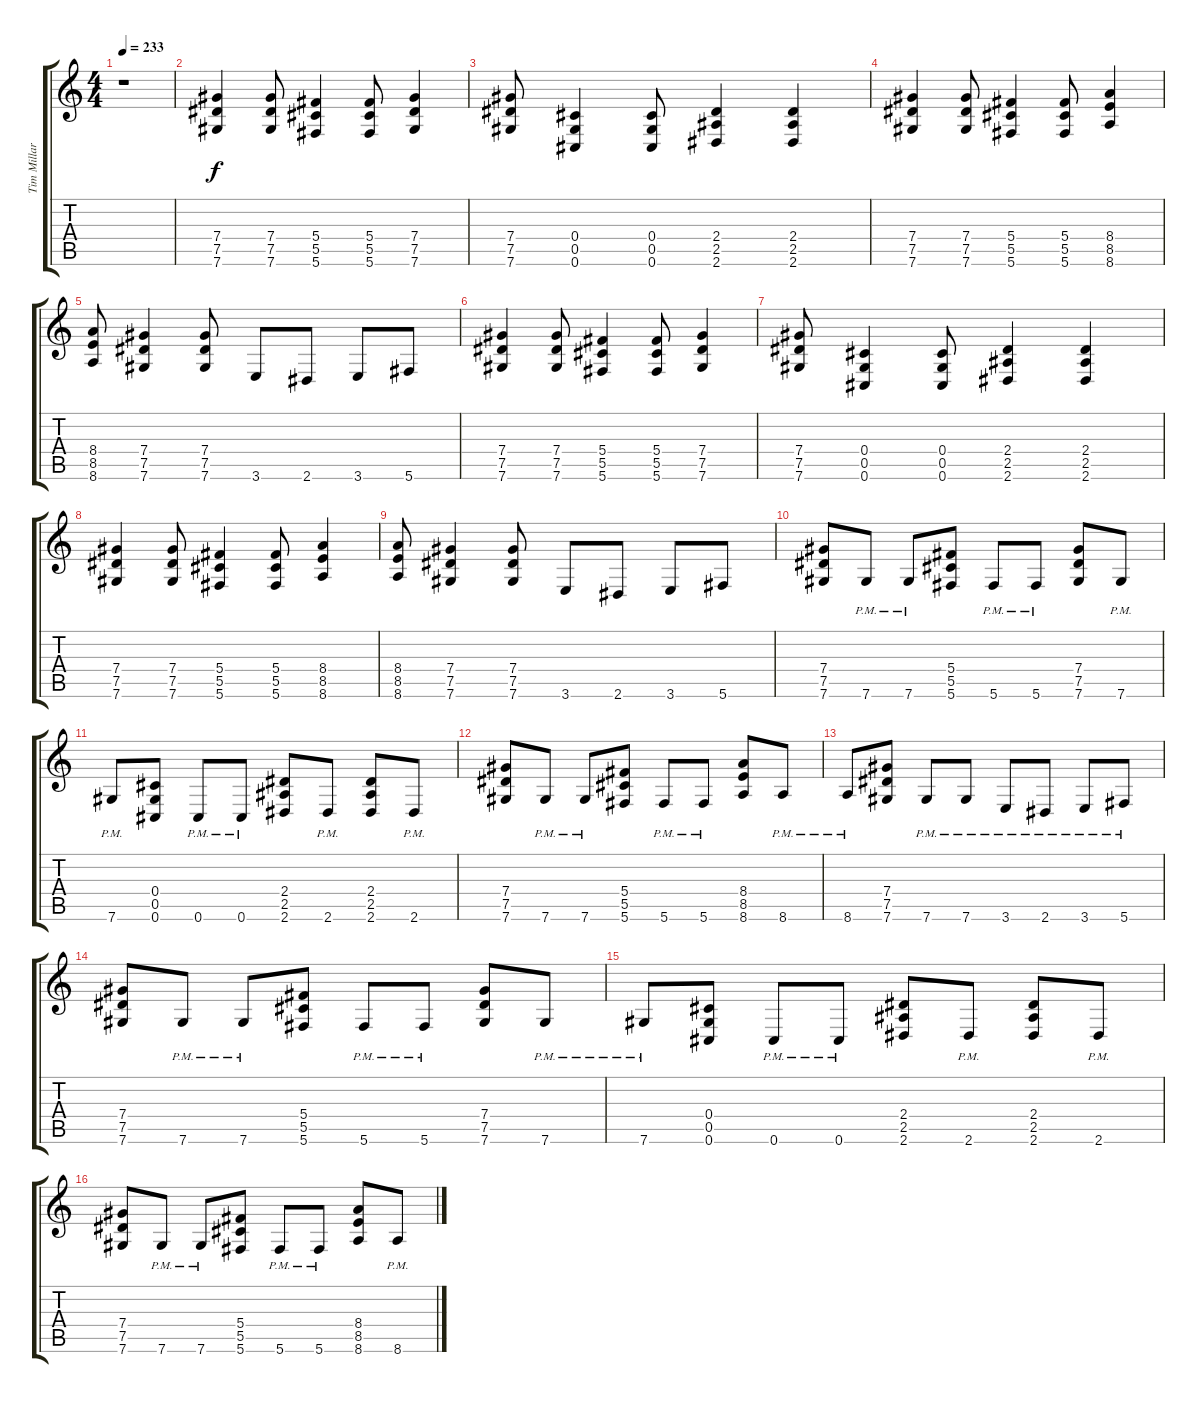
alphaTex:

\track ("Tim Millar" "Tim Millar") {instrument distortionguitar}
\staff {score tabs}
\tuning (Eb4 Bb3 Gb3 Db3 Ab2 Db2) {hide}
\ts (4 4)
\tempo 233
\clef g2
\ks c
r.1{dy f} |
(7.4 7.5 7.6).4 (7.4 7.5 7.6).8 (5.4 5.5 5.6).4 (5.4 5.5 5.6).8 (7.4 7.5 7.6).4 |
(7.4 7.5 7.6).8 (0.4 0.5 0.6).4 (0.4 0.5 0.6).8 (2.4 2.5 2.6).4 (2.4 2.5 2.6).4 |
(7.4 7.5 7.6).4 (7.4 7.5 7.6).8 (5.4 5.5 5.6).4 (5.4 5.5 5.6).8 (8.4 8.5 8.6).4 |
(8.4 8.5 8.6).8 (7.4 7.5 7.6).4 (7.4 7.5 7.6).8 3.6.8 2.6.8 3.6.8 5.6.8 |
(7.4 7.5 7.6).4 (7.4 7.5 7.6).8 (5.4 5.5 5.6).4 (5.4 5.5 5.6).8 (7.4 7.5 7.6).4 |
(7.4 7.5 7.6).8 (0.4 0.5 0.6).4 (0.4 0.5 0.6).8 (2.4 2.5 2.6).4 (2.4 2.5 2.6).4 |
(7.4 7.5 7.6).4 (7.4 7.5 7.6).8 (5.4 5.5 5.6).4 (5.4 5.5 5.6).8 (8.4 8.5 8.6).4 |
(8.4 8.5 8.6).8 (7.4 7.5 7.6).4 (7.4 7.5 7.6).8 3.6.8 2.6.8 3.6.8 5.6.8 |
(7.4 7.5 7.6).8 7.6{pm}.8 7.6{pm}.8 (5.4 5.5 5.6).8 5.6{pm}.8 5.6{pm}.8 (7.4 7.5 7.6).8 7.6{pm}.8 |
7.6{pm}.8 (0.4 0.5 0.6).8 0.6{pm}.8 0.6{pm}.8 (2.4 2.5 2.6).8 2.6{pm}.8 (2.4 2.5 2.6).8 2.6{pm}.8 |
(7.4 7.5 7.6).8 7.6{pm}.8 7.6{pm}.8 (5.4 5.5 5.6).8 5.6{pm}.8 5.6{pm}.8 (8.4 8.5 8.6).8 8.6{pm}.8 |
8.6{pm}.8 (7.4 7.5 7.6).8 7.6{pm}.8 7.6{pm}.8 3.6{pm}.8 2.6{pm}.8 3.6{pm}.8 5.6{pm}.8 |
(7.4 7.5 7.6).8 7.6{pm}.8 7.6{pm}.8 (5.4 5.5 5.6).8 5.6{pm}.8 5.6{pm}.8 (7.4 7.5 7.6).8 7.6{pm}.8 |
7.6{pm}.8 (0.4 0.5 0.6).8 0.6{pm}.8 0.6{pm}.8 (2.4 2.5 2.6).8 2.6{pm}.8 (2.4 2.5 2.6).8 2.6{pm}.8 |
(7.4 7.5 7.6).8 7.6{pm}.8 7.6{pm}.8 (5.4 5.5 5.6).8 5.6{pm}.8 5.6{pm}.8 (8.4 8.5 8.6).8 8.6{pm}.8
